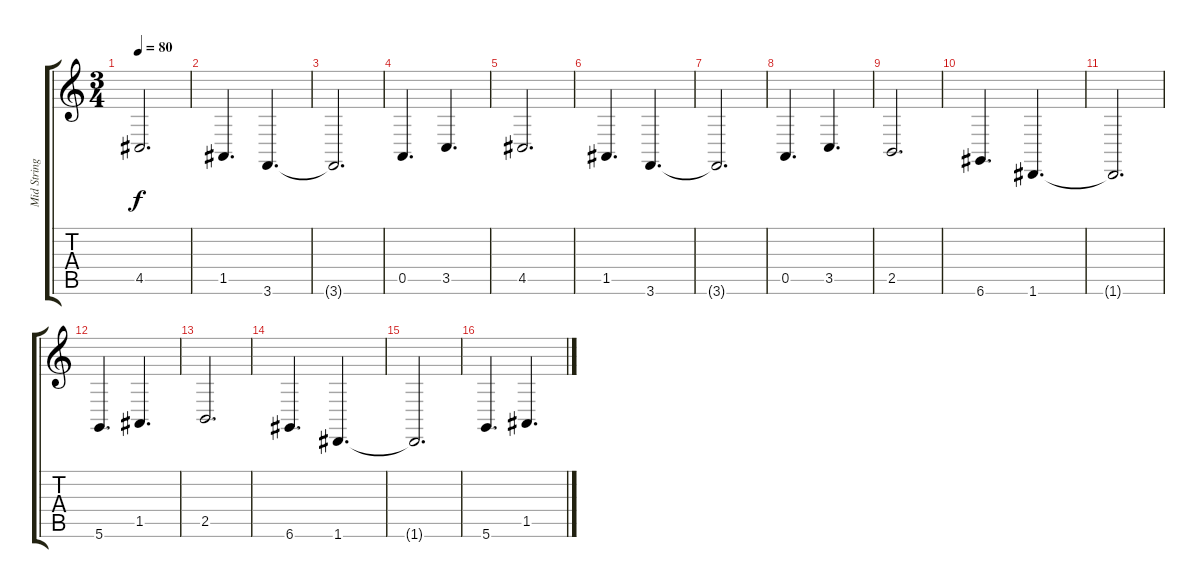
\track ("Mid Strings" "Mid String") {instrument stringensemble1}
\staff {score tabs}
\tuning (E4 B3 G3 D3 A2 D2) {hide}
\ts (3 4)
\tempo 80
\clef g2
\ks c
4.5.2{d dy f} |
1.5.4{d} 3.6.4{d} |
3.6{t}.2{d} |
0.5.4{d} 3.5.4{d} |
4.5.2{d} |
1.5.4{d} 3.6.4{d} |
3.6{t}.2{d} |
0.5.4{d} 3.5.4{d} |
2.5.2{d} |
6.6.4{d} 1.6.4{d} |
1.6{t}.2{d} |
5.6.4{d} 1.5.4{d} |
2.5.2{d} |
6.6.4{d} 1.6.4{d} |
1.6{t}.2{d} |
5.6.4{d} 1.5.4{d}
